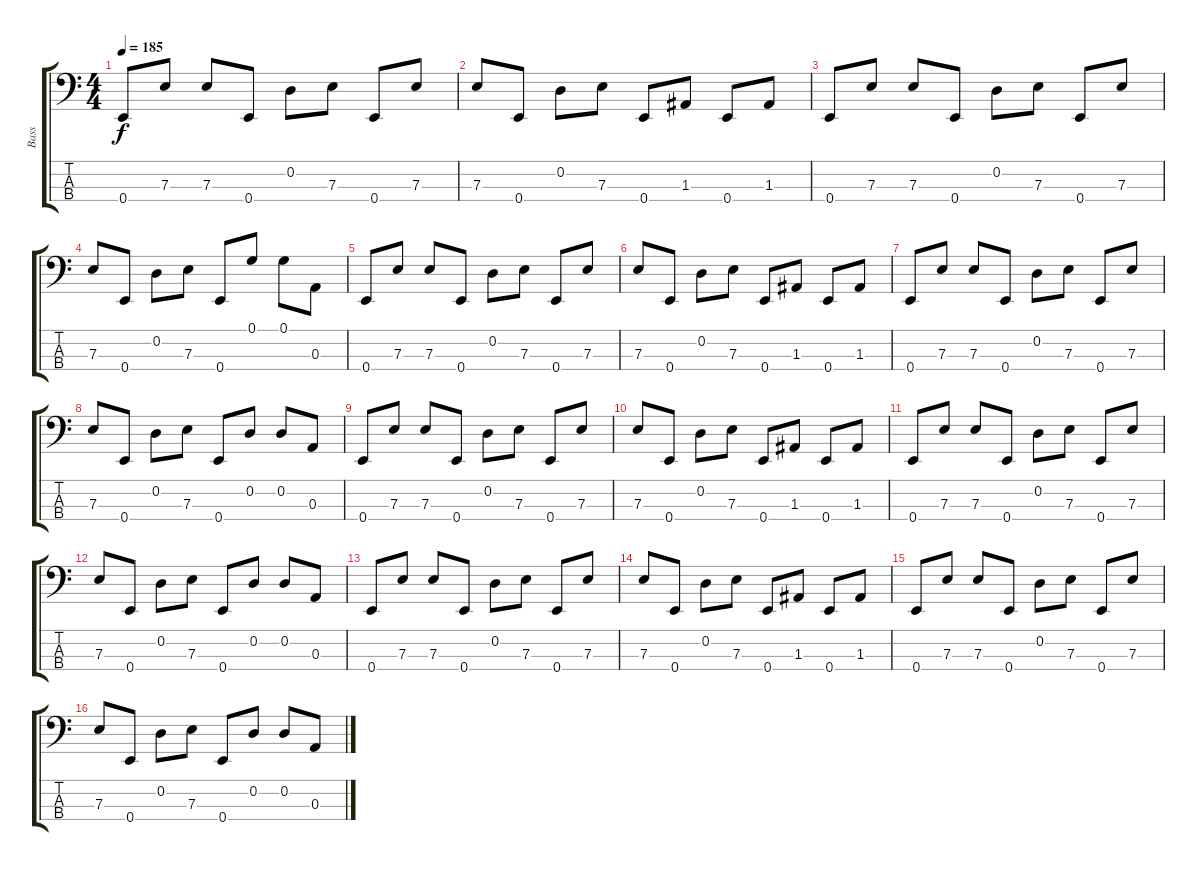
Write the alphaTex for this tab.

\track ("Bass" "Bass") {instrument electricbasspick}
\staff {score tabs}
\tuning (G2 D2 A1 E1) {hide}
\ts (4 4)
\tempo 185
\clef f4
\ks c
0.4.8{dy f} 7.3.8 7.3.8 0.4.8 0.2.8 7.3.8 0.4.8 7.3.8 |
7.3.8 0.4.8 0.2.8 7.3.8 0.4.8 1.3.8 0.4.8 1.3.8 |
0.4.8 7.3.8 7.3.8 0.4.8 0.2.8 7.3.8 0.4.8 7.3.8 |
7.3.8 0.4.8 0.2.8 7.3.8 0.4.8 0.1.8 0.1.8 0.3.8 |
0.4.8 7.3.8 7.3.8 0.4.8 0.2.8 7.3.8 0.4.8 7.3.8 |
7.3.8 0.4.8 0.2.8 7.3.8 0.4.8 1.3.8 0.4.8 1.3.8 |
0.4.8 7.3.8 7.3.8 0.4.8 0.2.8 7.3.8 0.4.8 7.3.8 |
7.3.8 0.4.8 0.2.8 7.3.8 0.4.8 0.2.8 0.2.8 0.3.8 |
0.4.8 7.3.8 7.3.8 0.4.8 0.2.8 7.3.8 0.4.8 7.3.8 |
7.3.8 0.4.8 0.2.8 7.3.8 0.4.8 1.3.8 0.4.8 1.3.8 |
0.4.8 7.3.8 7.3.8 0.4.8 0.2.8 7.3.8 0.4.8 7.3.8 |
7.3.8 0.4.8 0.2.8 7.3.8 0.4.8 0.2.8 0.2.8 0.3.8 |
0.4.8 7.3.8 7.3.8 0.4.8 0.2.8 7.3.8 0.4.8 7.3.8 |
7.3.8 0.4.8 0.2.8 7.3.8 0.4.8 1.3.8 0.4.8 1.3.8 |
0.4.8 7.3.8 7.3.8 0.4.8 0.2.8 7.3.8 0.4.8 7.3.8 |
7.3.8 0.4.8 0.2.8 7.3.8 0.4.8 0.2.8 0.2.8 0.3.8
